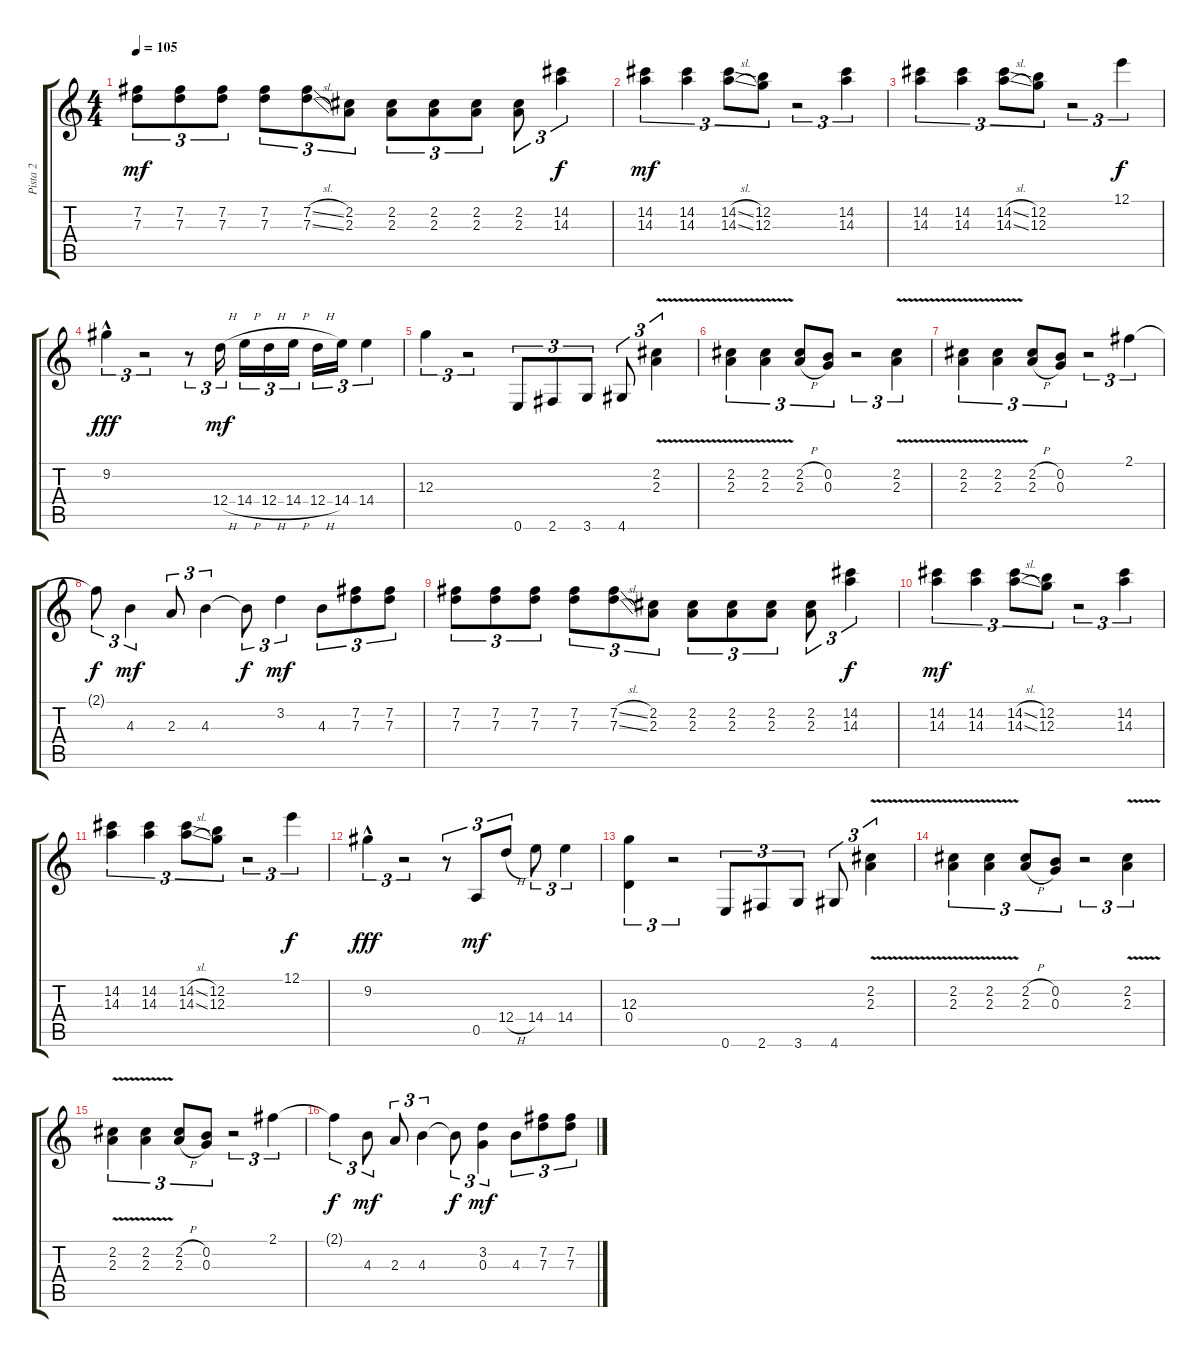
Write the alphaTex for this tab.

\track ("Pista 2" "Pista 2") {instrument overdrivenguitar}
\staff {score tabs}
\tuning (E4 B3 G3 D3 A2 E2) {hide}
\ts (4 4)
\tempo 105
\clef g2
\ks c
(7.2 7.3).8{tu (3 2) dy mf} (7.2 7.3).8{tu (3 2)} (7.2 7.3).8{tu (3 2)} (7.2 7.3).8{tu (3 2)} (7.2{sl} 7.3{sl}).8{tu (3 2)} (2.2 2.3).8{tu (3 2)} (2.2 2.3).8{tu (3 2)} (2.2 2.3).8{tu (3 2)} (2.2 2.3).8{tu (3 2)} (2.2 2.3).8{tu (3 2)} (14.2 14.3).4{tu (3 2) dy f} |
(14.2 14.3).4{tu (3 2) dy mf} (14.2 14.3).4{tu (3 2)} (14.2{sl} 14.3{sl}).8{tu (3 2)} (12.2 12.3).8{tu (3 2)} r.2{tu (3 2)} (14.2 14.3).4{tu (3 2)} |
(14.2 14.3).4{tu (3 2)} (14.2 14.3).4{tu (3 2)} (14.2{sl} 14.3{sl}).8{tu (3 2)} (12.2 12.3).8{tu (3 2)} r.2{tu (3 2)} 12.1.4{tu (3 2) dy f} |
9.2{hac}.4{tu (3 2) dy fff} r.2{tu (3 2)} r.8{tu (3 2)} 12.4{h}.16{tu (3 2) dy mf beam splitsecondary} 14.4{h}.16{tu (3 2)} 12.4{h}.16{tu (3 2)} 14.4{h}.16{tu (3 2)} 12.4{h}.16{tu (3 2)} 14.4.16{tu (3 2)} 14.4.4{tu (3 2)} |
12.3.4{tu (3 2)} r.2{tu (3 2)} 0.6.8{tu (3 2)} 2.6.8{tu (3 2)} 3.6.8{tu (3 2)} 4.6.8{tu (3 2)} (2.2{v} 2.3{v}).4{tu (3 2)} |
(2.2{v} 2.3{v}).4{tu (3 2)} (2.2{v} 2.3{v}).4{tu (3 2)} (2.2{h} 2.3{h}).8{tu (3 2)} (0.2 0.3).8{tu (3 2)} r.2{tu (3 2)} (2.2{v} 2.3{v}).4{tu (3 2)} |
(2.2{v} 2.3{v}).4{tu (3 2)} (2.2{v} 2.3{v}).4{tu (3 2)} (2.2{h} 2.3{h}).8{tu (3 2)} (0.2 0.3).8{tu (3 2)} r.2{tu (3 2)} 2.1.4{tu (3 2)} |
2.1{t}.8{tu (3 2) dy f} 4.3.4{tu (3 2) dy mf} 2.3.8{tu (3 2)} 4.3.4{tu (3 2)} 4.3{t}.8{tu (3 2) dy f} 3.2.4{tu (3 2) dy mf} 4.3.8{tu (3 2)} (7.2 7.3).8{tu (3 2)} (7.2 7.3).8{tu (3 2)} |
(7.2 7.3).8{tu (3 2)} (7.2 7.3).8{tu (3 2)} (7.2 7.3).8{tu (3 2)} (7.2 7.3).8{tu (3 2)} (7.2{sl} 7.3{sl}).8{tu (3 2)} (2.2 2.3).8{tu (3 2)} (2.2 2.3).8{tu (3 2)} (2.2 2.3).8{tu (3 2)} (2.2 2.3).8{tu (3 2)} (2.2 2.3).8{tu (3 2)} (14.2 14.3).4{tu (3 2) dy f} |
(14.2 14.3).4{tu (3 2) dy mf} (14.2 14.3).4{tu (3 2)} (14.2{sl} 14.3{sl}).8{tu (3 2)} (12.2 12.3).8{tu (3 2)} r.2{tu (3 2)} (14.2 14.3).4{tu (3 2)} |
(14.2 14.3).4{tu (3 2)} (14.2 14.3).4{tu (3 2)} (14.2{sl} 14.3{sl}).8{tu (3 2)} (12.2 12.3).8{tu (3 2)} r.2{tu (3 2)} 12.1.4{tu (3 2) dy f} |
9.2{hac}.4{tu (3 2) dy fff} r.2{tu (3 2)} r.8{tu (3 2)} 0.5.8{tu (3 2) dy mf} 12.4{h}.8{tu (3 2)} 14.4.8{tu (3 2)} 14.4.4{tu (3 2)} |
(12.3 0.4).4{tu (3 2)} r.2{tu (3 2)} 0.6.8{tu (3 2)} 2.6.8{tu (3 2)} 3.6.8{tu (3 2)} 4.6.8{tu (3 2)} (2.2{v} 2.3{v}).4{tu (3 2)} |
(2.2{v} 2.3{v}).4{tu (3 2) volume 5} (2.2{v} 2.3{v}).4{tu (3 2)} (2.2{h} 2.3{h}).8{tu (3 2)} (0.2 0.3).8{tu (3 2)} r.2{tu (3 2)} (2.2{v} 2.3{v}).4{tu (3 2)} |
(2.2{v} 2.3{v}).4{tu (3 2)} (2.2{v} 2.3{v}).4{tu (3 2)} (2.2{h} 2.3{h}).8{tu (3 2)} (0.2 0.3).8{tu (3 2)} r.2{tu (3 2)} 2.1.4{tu (3 2)} |
2.1{t}.4{tu (3 2) dy f} 4.3.8{tu (3 2) dy mf} 2.3.8{tu (3 2)} 4.3.4{tu (3 2)} 4.3{t}.8{tu (3 2) dy f} (3.2 0.3).4{tu (3 2) dy mf volume 3} 4.3.8{tu (3 2)} (7.2 7.3).8{tu (3 2)} (7.2 7.3).8{tu (3 2)}
